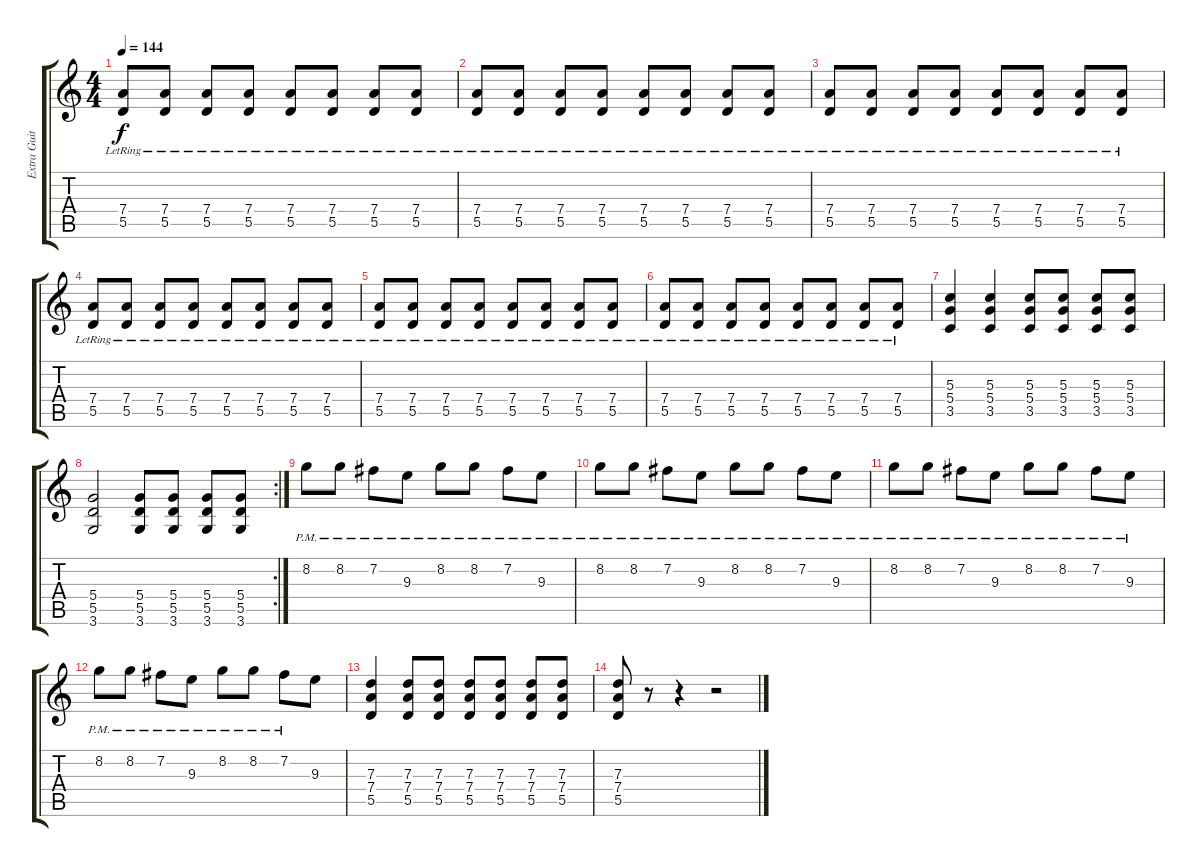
\track ("Extra Guitar" "Extra Guit") {instrument distortionguitar}
\staff {score tabs}
\tuning (E4 B3 G3 D3 A2 E2) {hide}
\ts (4 4)
\tempo 144
\clef g2
\ks c
(7.4{lr} 5.5{lr}).8{dy f} (7.4{lr} 5.5{lr}).8 (7.4{lr} 5.5{lr}).8 (7.4{lr} 5.5{lr}).8 (7.4{lr} 5.5{lr}).8 (7.4{lr} 5.5{lr}).8 (7.4{lr} 5.5{lr}).8 (7.4{lr} 5.5{lr}).8 |
(7.4{lr} 5.5{lr}).8 (7.4{lr} 5.5{lr}).8 (7.4{lr} 5.5{lr}).8 (7.4{lr} 5.5{lr}).8 (7.4{lr} 5.5{lr}).8 (7.4{lr} 5.5{lr}).8 (7.4{lr} 5.5{lr}).8 (7.4{lr} 5.5{lr}).8 |
(7.4{lr} 5.5{lr}).8 (7.4{lr} 5.5{lr}).8 (7.4{lr} 5.5{lr}).8 (7.4{lr} 5.5{lr}).8 (7.4{lr} 5.5{lr}).8 (7.4{lr} 5.5{lr}).8 (7.4{lr} 5.5{lr}).8 (7.4{lr} 5.5{lr}).8 |
(7.4{lr} 5.5{lr}).8 (7.4{lr} 5.5{lr}).8 (7.4{lr} 5.5{lr}).8 (7.4{lr} 5.5{lr}).8 (7.4{lr} 5.5{lr}).8 (7.4{lr} 5.5{lr}).8 (7.4{lr} 5.5{lr}).8 (7.4{lr} 5.5{lr}).8 |
(7.4{lr} 5.5{lr}).8 (7.4{lr} 5.5{lr}).8 (7.4{lr} 5.5{lr}).8 (7.4{lr} 5.5{lr}).8 (7.4{lr} 5.5{lr}).8 (7.4{lr} 5.5{lr}).8 (7.4{lr} 5.5{lr}).8 (7.4{lr} 5.5{lr}).8 |
(7.4{lr} 5.5{lr}).8 (7.4{lr} 5.5{lr}).8 (7.4{lr} 5.5{lr}).8 (7.4{lr} 5.5{lr}).8 (7.4{lr} 5.5{lr}).8 (7.4{lr} 5.5{lr}).8 (7.4{lr} 5.5{lr}).8 (7.4{lr} 5.5{lr}).8 |
(5.3 5.4 3.5).4 (5.3 5.4 3.5).4 (5.3 5.4 3.5).8 (5.3 5.4 3.5).8 (5.3 5.4 3.5).8 (5.3 5.4 3.5).8 |
\rc 2
(5.4 5.5 3.6).2 (5.4 5.5 3.6).8 (5.4 5.5 3.6).8 (5.4 5.5 3.6).8 (5.4 5.5 3.6).8 |
8.2{pm}.8 8.2{pm}.8 7.2{pm}.8 9.3{pm}.8 8.2{pm}.8 8.2{pm}.8 7.2{pm}.8 9.3{pm}.8 |
8.2{pm}.8 8.2{pm}.8 7.2{pm}.8 9.3{pm}.8 8.2{pm}.8 8.2{pm}.8 7.2{pm}.8 9.3{pm}.8 |
8.2{pm}.8 8.2{pm}.8 7.2{pm}.8 9.3{pm}.8 8.2{pm}.8 8.2{pm}.8 7.2{pm}.8 9.3{pm}.8 |
8.2{pm}.8 8.2{pm}.8 7.2{pm}.8 9.3{pm}.8 8.2{pm}.8 8.2{pm}.8 7.2{pm}.8 9.3.8 |
(7.3 7.4 5.5).4 (7.3 7.4 5.5).8 (7.3 7.4 5.5).8 (7.3 7.4 5.5).8 (7.3 7.4 5.5).8 (7.3 7.4 5.5).8 (7.3 7.4 5.5).8 |
(7.3 7.4 5.5).8 r.8 r.4 r.2
